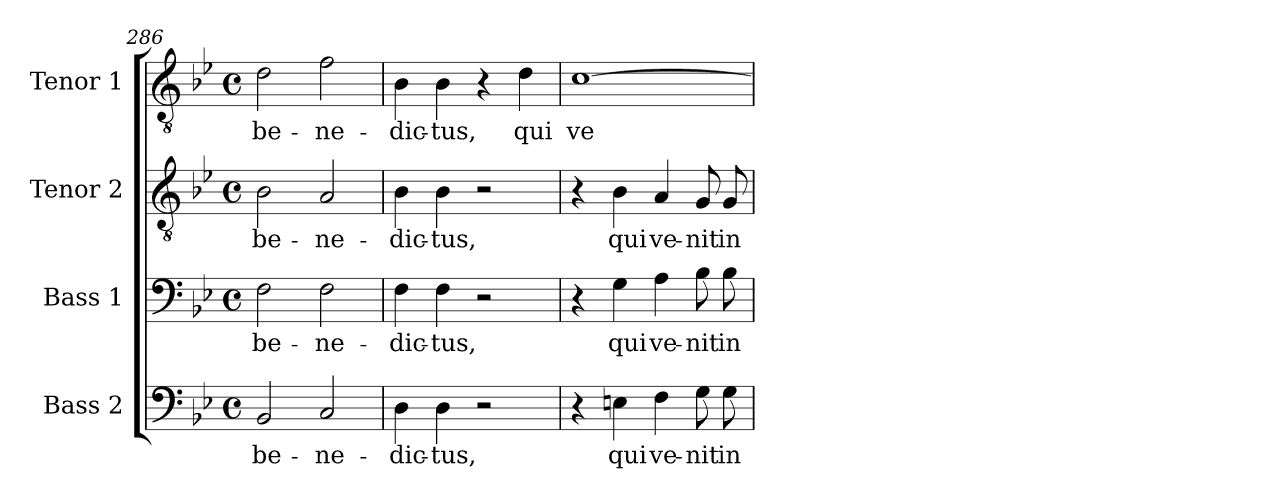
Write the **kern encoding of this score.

**kern	**text	**kern	**text	**kern	**text	**kern	**text
*part4	*part4	*part3	*part3	*part2	*part2	*part1	*part1
*staff4	*staff4	*staff3	*staff3	*staff2	*staff2	*staff1	*staff1
*I"Bass 2	*	*I"Bass 1	*	*I"Tenor 2	*	*I"Tenor 1	*
*I'B. 2	*	*I'B. 1	*	*I'T. 2	*	*I'T. 1	*
*clefF4	*	*clefF4	*	*clefGv2	*	*clefGv2	*
*k[b-e-]	*	*k[b-e-]	*	*k[b-e-]	*	*k[b-e-]	*
*B-:	*	*B-:	*	*B-:	*	*B-:	*
*M4/4	*	*M4/4	*	*M4/4	*	*M4/4	*
*met(c)	*	*met(c)	*	*met(c)	*	*met(c)	*
=286	=286	=286	=286	=286	=286	=286	=286
!	!LO:LY:b	!	!LO:LY:b	!	!LO:LY:b	!	!LO:LY:b
2BB-/	be-	2F\	be-	2B-\	be-	2d\	be-
!	!LO:LY:b	!	!LO:LY:b	!	!LO:LY:b	!	!LO:LY:b
2C/	-ne-	2F\	-ne-	2A/	-ne-	2f\	-ne-
!!LO:LB:g=z
=287	=287	=287	=287	=287	=287	=287	=287
!	!LO:LY:b	!	!LO:LY:b	!	!LO:LY:b	!	!LO:LY:b
4D\	-dic-	4F\	-dic-	4B-\	-dic-	4B-\	-dic-
!	!LO:LY:b	!	!LO:LY:b	!	!LO:LY:b	!	!LO:LY:b
4D\	-tus,	4F\	-tus,	4B-\	-tus,	4B-\	-tus,
2r	.	2r	.	2r	.	4r	.
!	!	!	!	!	!	!	!LO:LY:b
.	.	.	.	.	.	4d\	qui
=288	=288	=288	=288	=288	=288	=288	=288
!	!	!	!	!	!	!	!LO:LY:b
4r	.	4r	.	4r	.	[1c	ve-
!	!LO:LY:b	!	!LO:LY:b	!	!LO:LY:b	!	!
4En\	qui	4G\	qui	4B-\	qui	.	.
!	!LO:LY:b	!	!LO:LY:b	!	!LO:LY:b	!	!
4F\	ve-	4A\	ve-	4A/	ve-	.	.
!	!LO:LY:b	!	!LO:LY:b	!	!LO:LY:b	!	!
8G\	-nit	8B-\	-nit	8G/	-nit	.	.
!	!LO:LY:b	!	!LO:LY:b	!	!LO:LY:b	!	!
8G\	in	8B-\	in	8G/	in	.	.
=	=	=	=	=	=	=	=
*-	*-	*-	*-	*-	*-	*-	*-
